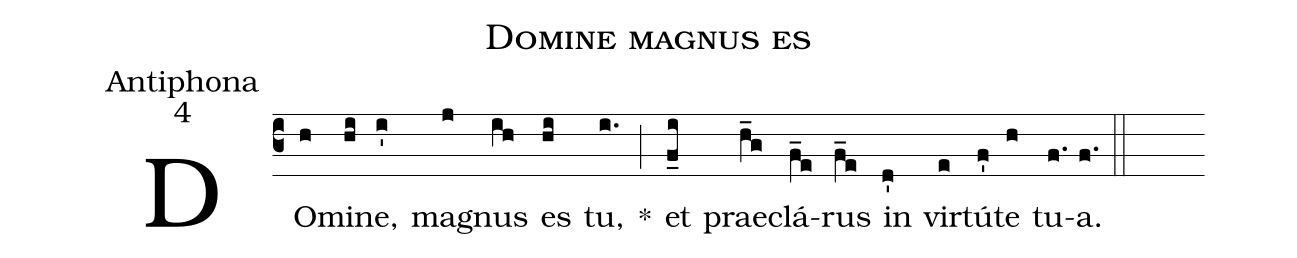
name:Domine magnus es;
office-part:Antiphona;
mode:4;
%%
(c3) DO(h)mi(hi)ne,(i') ma(j)gnus(ih) es(hi) tu,(i.) *(;) et(f_i) prae(h_g)clá(f_e)rus(f_e) in(d') vir(e)tú(f')te(h) tu(f.)a.(f.) (::)
